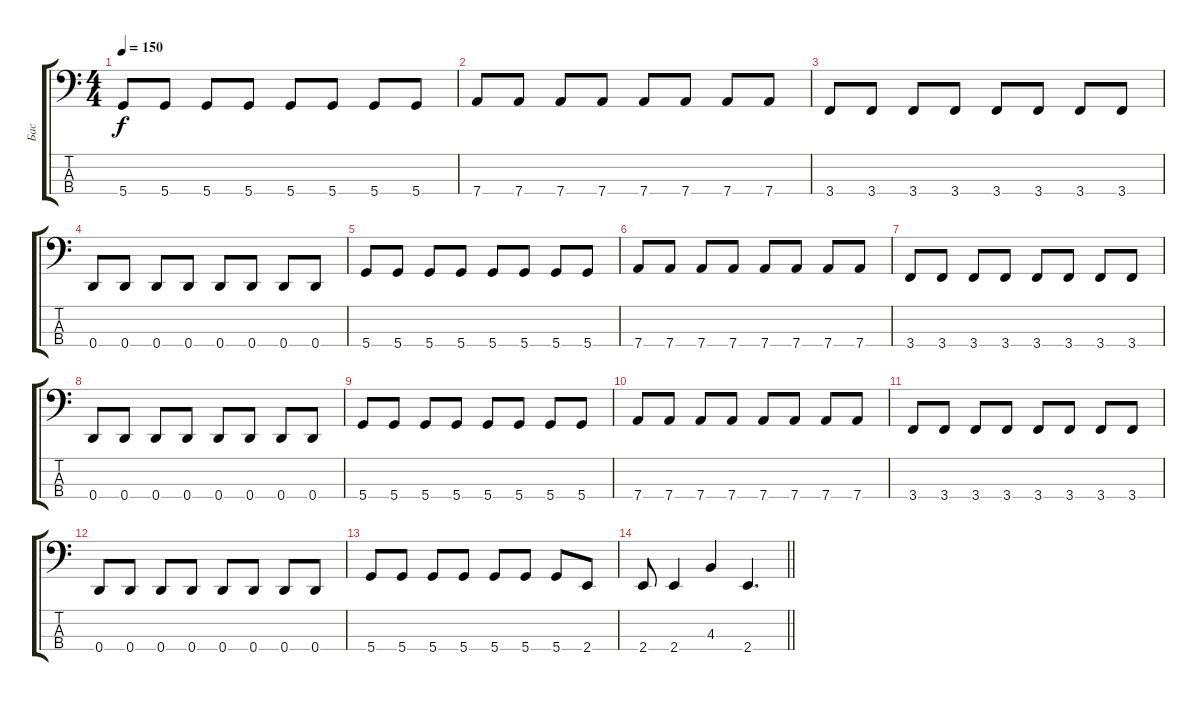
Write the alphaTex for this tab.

\track ("Бас" "Бас") {instrument electricbassfinger}
\staff {score tabs}
\tuning (F2 C2 G1 D1) {hide}
\ts (4 4)
\tempo 150
\clef f4
\ks c
5.4.8{dy f} 5.4.8 5.4.8 5.4.8 5.4.8 5.4.8 5.4.8 5.4.8 |
7.4.8 7.4.8 7.4.8 7.4.8 7.4.8 7.4.8 7.4.8 7.4.8 |
3.4.8 3.4.8 3.4.8 3.4.8 3.4.8 3.4.8 3.4.8 3.4.8 |
0.4.8 0.4.8 0.4.8 0.4.8 0.4.8 0.4.8 0.4.8 0.4.8 |
5.4.8 5.4.8 5.4.8 5.4.8 5.4.8 5.4.8 5.4.8 5.4.8 |
7.4.8 7.4.8 7.4.8 7.4.8 7.4.8 7.4.8 7.4.8 7.4.8 |
3.4.8 3.4.8 3.4.8 3.4.8 3.4.8 3.4.8 3.4.8 3.4.8 |
0.4.8 0.4.8 0.4.8 0.4.8 0.4.8 0.4.8 0.4.8 0.4.8 |
5.4.8 5.4.8 5.4.8 5.4.8 5.4.8 5.4.8 5.4.8 5.4.8 |
7.4.8 7.4.8 7.4.8 7.4.8 7.4.8 7.4.8 7.4.8 7.4.8 |
3.4.8 3.4.8 3.4.8 3.4.8 3.4.8 3.4.8 3.4.8 3.4.8 |
0.4.8 0.4.8 0.4.8 0.4.8 0.4.8 0.4.8 0.4.8 0.4.8 |
5.4.8 5.4.8 5.4.8 5.4.8 5.4.8 5.4.8 5.4.8 2.4.8 |
\barLineRight lightlight
2.4.8 2.4.4 4.3.4 2.4.4{d}
